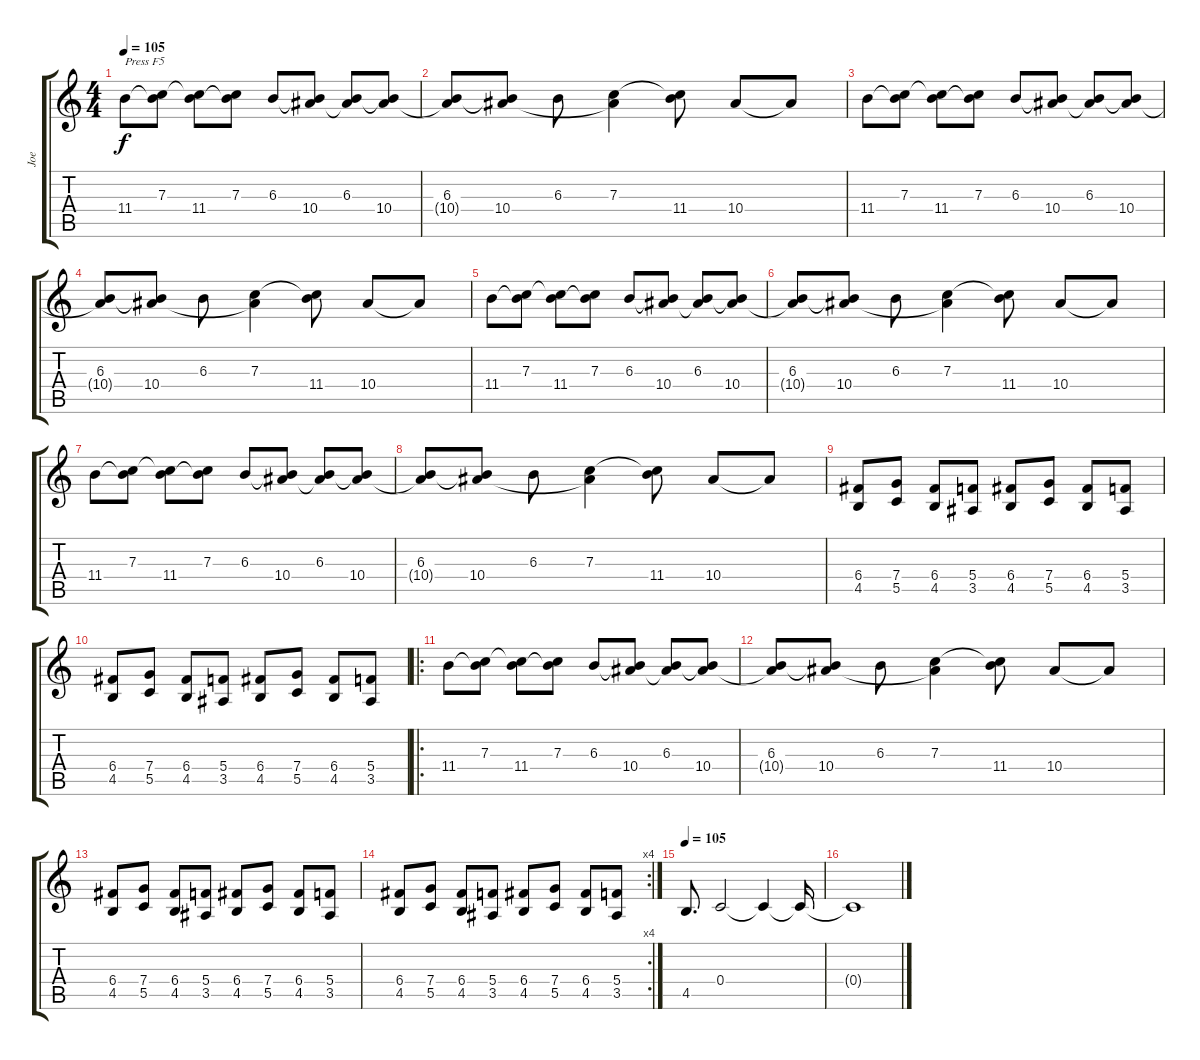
\track ("Joe" "Joe") {instrument overdrivenguitar}
\staff {score tabs}
\tuning (D4 A3 F3 C3 G2 D2) {hide}
\ts (4 4)
\tempo 105
\clef g2
\ks c
11.4.8{txt "Press F5" dy f instrument electricguitarjazz} (7.3 11.4{t}).8 (7.3{t} 11.4).8 (7.3 11.4{t}).8 6.3.8 (6.3{t} 10.4).8 (6.3 10.4{t}).8 (6.3{t} 10.4).8 |
(6.3 10.4{t}).8 (6.3{t} 10.4).8 6.3.8 (7.3 10.4{t}).4 (7.3{t} 11.4).8 10.4.8 10.4{t}.8 |
11.4.8 (7.3 11.4{t}).8 (7.3{t} 11.4).8 (7.3 11.4{t}).8 6.3.8 (6.3{t} 10.4).8 (6.3 10.4{t}).8 (6.3{t} 10.4).8 |
(6.3 10.4{t}).8 (6.3{t} 10.4).8 6.3.8 (7.3 10.4{t}).4 (7.3{t} 11.4).8 10.4.8 10.4{t}.8 |
11.4.8 (7.3 11.4{t}).8 (7.3{t} 11.4).8 (7.3 11.4{t}).8 6.3.8 (6.3{t} 10.4).8 (6.3 10.4{t}).8 (6.3{t} 10.4).8 |
(6.3 10.4{t}).8 (6.3{t} 10.4).8 6.3.8 (7.3 10.4{t}).4 (7.3{t} 11.4).8 10.4.8 10.4{t}.8 |
11.4.8 (7.3 11.4{t}).8 (7.3{t} 11.4).8 (7.3 11.4{t}).8 6.3.8 (6.3{t} 10.4).8 (6.3 10.4{t}).8 (6.3{t} 10.4).8 |
(6.3 10.4{t}).8 (6.3{t} 10.4).8 6.3.8 (7.3 10.4{t}).4 (7.3{t} 11.4).8 10.4.8 10.4{t}.8 |
(6.4 4.5).8{balance 5 instrument overdrivenguitar} (7.4 5.5).8 (6.4 4.5).8 (5.4 3.5).8 (6.4 4.5).8 (7.4 5.5).8 (6.4 4.5).8 (5.4 3.5).8 |
(6.4 4.5).8 (7.4 5.5).8 (6.4 4.5).8 (5.4 3.5).8 (6.4 4.5).8 (7.4 5.5).8 (6.4 4.5).8 (5.4 3.5).8 |
\ro
11.4.8{balance 8 instrument electricguitarjazz} (7.3 11.4{t}).8 (7.3{t} 11.4).8 (7.3 11.4{t}).8 6.3.8 (6.3{t} 10.4).8 (6.3 10.4{t}).8 (6.3{t} 10.4).8 |
(6.3 10.4{t}).8 (6.3{t} 10.4).8 6.3.8 (7.3 10.4{t}).4 (7.3{t} 11.4).8 10.4.8 10.4{t}.8 |
(6.4 4.5).8{balance 5 instrument overdrivenguitar} (7.4 5.5).8 (6.4 4.5).8 (5.4 3.5).8 (6.4 4.5).8 (7.4 5.5).8 (6.4 4.5).8 (5.4 3.5).8 |
\rc 4
(6.4 4.5).8 (7.4 5.5).8 (6.4 4.5).8 (5.4 3.5).8 (6.4 4.5).8 (7.4 5.5).8 (6.4 4.5).8 (5.4 3.5).8 |
\tempo 105
4.5.8{d} 0.4.2 0.4{t}.4 0.4{t}.16 |
0.4{t}.1
